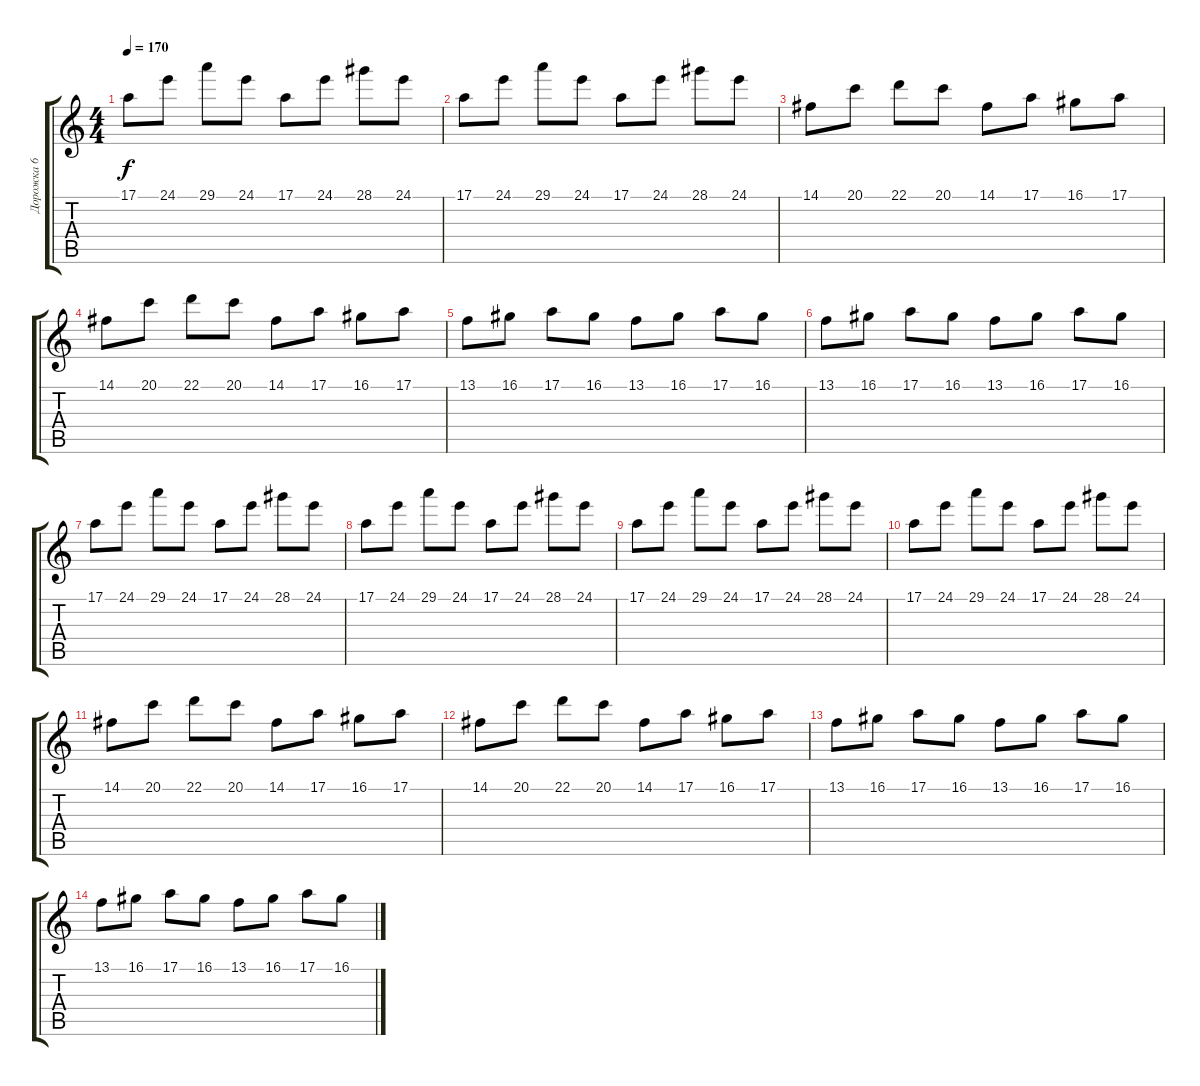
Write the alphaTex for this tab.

\track ("Дорожка 6" "Дорожка 6") {instrument musicbox}
\staff {score tabs}
\tuning (E4 B3 G3 D3 A2 E2) {hide}
\ts (4 4)
\tempo 170
\clef g2
\ks c
17.1.8{dy f} 24.1.8 29.1.8 24.1.8 17.1.8 24.1.8 28.1.8 24.1.8 |
17.1.8 24.1.8 29.1.8 24.1.8 17.1.8 24.1.8 28.1.8 24.1.8 |
14.1.8 20.1.8 22.1.8 20.1.8 14.1.8 17.1.8 16.1.8 17.1.8 |
14.1.8 20.1.8 22.1.8 20.1.8 14.1.8 17.1.8 16.1.8 17.1.8 |
13.1.8 16.1.8 17.1.8 16.1.8 13.1.8 16.1.8 17.1.8 16.1.8 |
13.1.8 16.1.8 17.1.8 16.1.8 13.1.8 16.1.8 17.1.8 16.1.8 |
17.1.8 24.1.8 29.1.8 24.1.8 17.1.8 24.1.8 28.1.8 24.1.8 |
17.1.8 24.1.8 29.1.8 24.1.8 17.1.8 24.1.8 28.1.8 24.1.8 |
17.1.8 24.1.8 29.1.8 24.1.8 17.1.8 24.1.8 28.1.8 24.1.8 |
17.1.8 24.1.8 29.1.8 24.1.8 17.1.8 24.1.8 28.1.8 24.1.8 |
14.1.8 20.1.8 22.1.8 20.1.8 14.1.8 17.1.8 16.1.8 17.1.8 |
14.1.8 20.1.8 22.1.8 20.1.8 14.1.8 17.1.8 16.1.8 17.1.8 |
13.1.8 16.1.8 17.1.8 16.1.8 13.1.8 16.1.8 17.1.8 16.1.8 |
13.1.8 16.1.8 17.1.8 16.1.8 13.1.8 16.1.8 17.1.8 16.1.8
